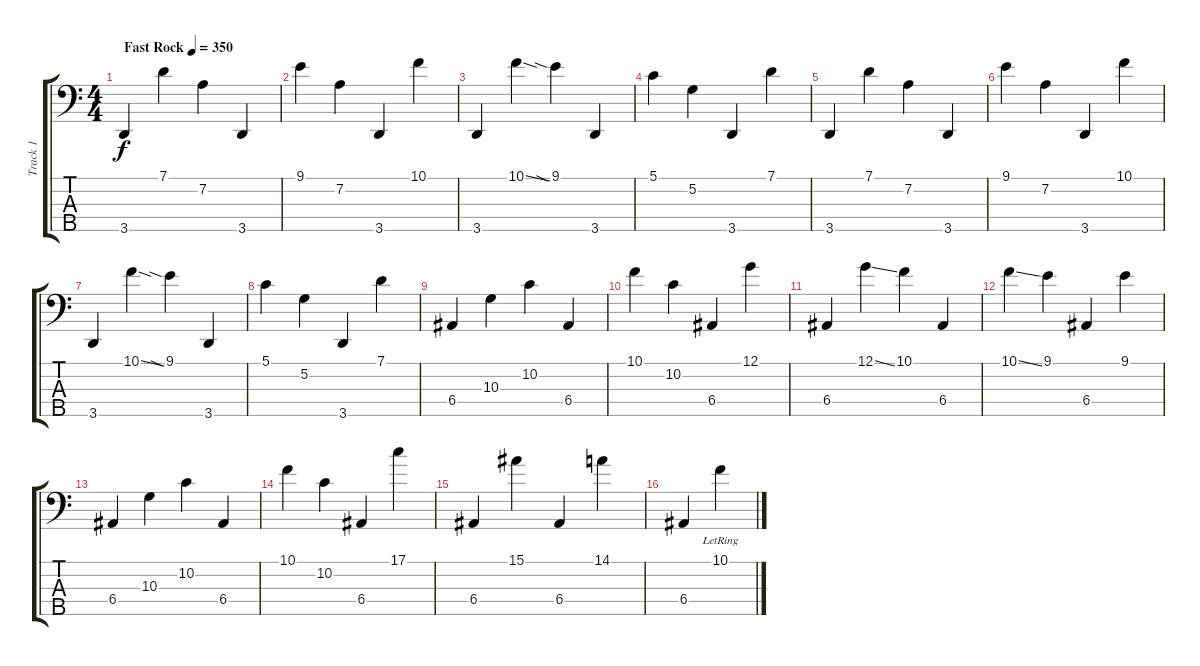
\track ("Track 1" "Track 1") {instrument slapbass1}
\staff {score tabs}
\tuning (G2 D2 A1 E1 B0) {hide}
\ts (4 4)
\tempo (350 "Fast Rock")
\clef f4
\ks c
3.5.4{dy f instrument slapbass1} 7.1.4 7.2.4 3.5.4 |
9.1.4 7.2.4 3.5.4 10.1.4 |
3.5.4 10.1{ss}.4 9.1{sia}.4 3.5.4 |
5.1.4 5.2.4 3.5.4 7.1.4 |
3.5.4 7.1.4 7.2.4 3.5.4 |
9.1.4 7.2.4 3.5.4 10.1.4 |
3.5.4 10.1{ss}.4 9.1{sia}.4 3.5.4 |
5.1.4 5.2.4 3.5.4 7.1.4 |
6.4.4 10.3.4 10.2.4 6.4.4 |
10.1.4 10.2.4 6.4.4 12.1.4 |
6.4.4 12.1{ss}.4 10.1.4 6.4.4 |
10.1{ss}.4 9.1.4 6.4.4 9.1.4 |
6.4.4 10.3.4 10.2.4 6.4.4 |
10.1.4 10.2.4 6.4.4 17.1.4 |
6.4.4 15.1.4 6.4.4 14.1.4 |
6.4.4 10.1{lr}.4
